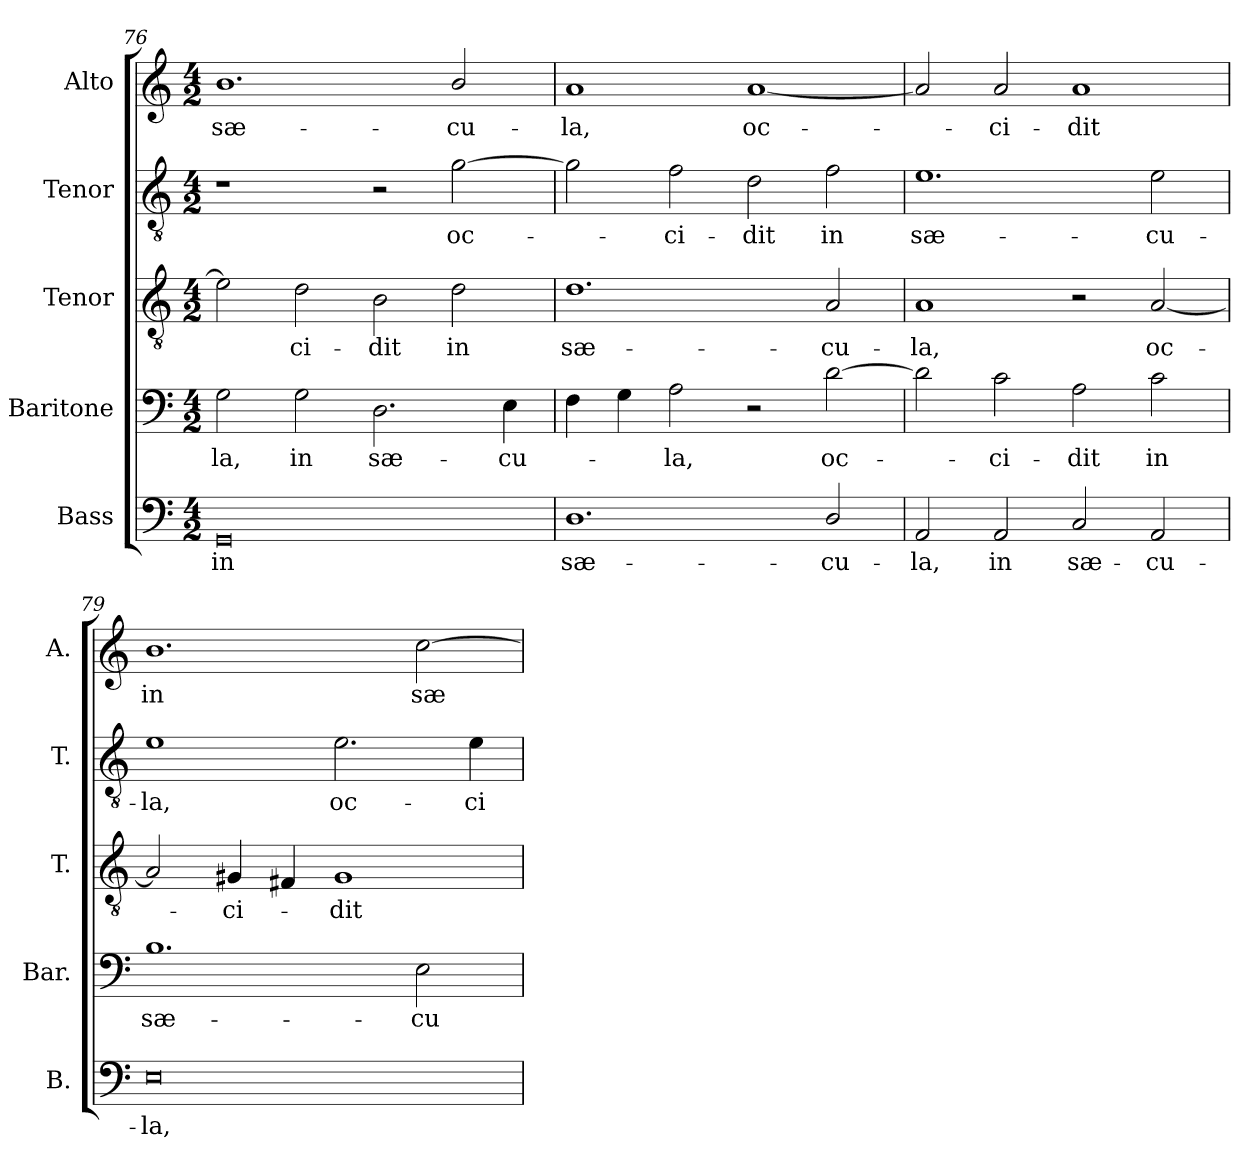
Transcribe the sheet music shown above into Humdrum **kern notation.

**kern	**text	**kern	**text	**kern	**text	**kern	**text	**kern	**text
*part5	*part5	*part4	*part4	*part3	*part3	*part2	*part2	*part1	*part1
*staff5	*staff5	*staff4	*staff4	*staff3	*staff3	*staff2	*staff2	*staff1	*staff1
*I"Bass	*	*I"Baritone	*	*I"Tenor	*	*I"Tenor	*	*I"Alto	*
*I'B.	*	*I'Bar.	*	*I'T.	*	*I'T.	*	*I'A.	*
*clefF4	*	*clefF4	*	*clefGv2	*	*clefGv2	*	*clefG2	*
*	*	*	*	*ITrd7c12	*	*ITrd7c12	*	*	*
*k[]	*	*k[]	*	*k[]	*	*k[]	*	*k[]	*
*C:	*	*C:	*	*C:	*	*C:	*	*C:	*
*M4/2	*	*M4/2	*	*M4/2	*	*M4/2	*	*M4/2	*
=76	=76	=76	=76	=76	=76	=76	=76	=76	=76
!	!LO:LY:b:color=#000000	!	!	!	!	!	!	!	!
!	!	!	!LO:LY:b:color=#000000	!	!	!	!	!	!
!	!	!	!	!	!	!	!	!	!LO:LY:b:color=#000000
0GGi	in	2Gi\	-la,	2Ei\]	.	1r	.	1.bi	sæ-
!	!	!	!LO:LY:b:color=#000000	!	!	!	!	!	!
!	!	!	!	!	!LO:LY:b:color=#000000	!	!	!	!
.	.	2Gi\	in	2Di\	-ci-	.	.	.	.
!	!	!	!LO:LY:b:color=#000000	!	!	!	!	!	!
!	!	!	!	!	!LO:LY:b:color=#000000	!	!	!	!
.	.	2.Di\	sæ-	2BBi\	-dit	2r	.	.	.
!	!	!	!	!	!LO:LY:b:color=#000000	!	!	!	!
!	!	!	!	!	!	!	!LO:LY:b:color=#000000	!	!
!	!	!	!	!	!	!	!	!	!LO:LY:b:color=#000000
.	.	.	.	2Di\	in	[2Gi\	oc-	2bi/	-cu-
!	!	!	!LO:LY:b:color=#000000	!	!	!	!	!	!
.	.	4Ei\	-cu-	.	.	.	.	.	.
=77	=77	=77	=77	=77	=77	=77	=77	=77	=77
!	!LO:LY:b:color=#000000	!	!	!	!	!	!	!	!
!	!	!	!	!	!LO:LY:b:color=#000000	!	!	!	!
!	!	!	!	!	!	!	!	!	!LO:LY:b:color=#000000
1.Di	sæ-	4Fi\	.	1.Di	sæ-	2Gi\]	.	1ai	-la,
.	.	4Gi\	.	.	.	.	.	.	.
!	!	!	!LO:LY:b:color=#000000	!	!	!	!	!	!
!	!	!	!	!	!	!	!LO:LY:b:color=#000000	!	!
.	.	2Ai\	-la,	.	.	2Fi\	-ci-	.	.
!	!	!	!	!	!	!	!LO:LY:b:color=#000000	!	!
!	!	!	!	!	!	!	!	!	!LO:LY:b:color=#000000
.	.	2r	.	.	.	2Di\	-dit	[1ai	oc-
!	!LO:LY:b:color=#000000	!	!	!	!	!	!	!	!
!	!	!	!LO:LY:b:color=#000000	!	!	!	!	!	!
!	!	!	!	!	!LO:LY:b:color=#000000	!	!	!	!
!	!	!	!	!	!	!	!LO:LY:b:color=#000000	!	!
2Di/	-cu-	[2di\	oc-	2AAi/	-cu-	2Fi\	in	.	.
!!LO:LB:g=z
=78	=78	=78	=78	=78	=78	=78	=78	=78	=78
!	!LO:LY:b:color=#000000	!	!	!	!	!	!	!	!
!	!	!	!	!	!LO:LY:b:color=#000000	!	!	!	!
!	!	!	!	!	!	!	!LO:LY:b:color=#000000	!	!
2AAi/	-la,	2di\]	.	1AAi	-la,	1.Ei	sæ-	2ai/]	.
!	!LO:LY:b:color=#000000	!	!	!	!	!	!	!	!
!	!	!	!LO:LY:b:color=#000000	!	!	!	!	!	!
!	!	!	!	!	!	!	!	!	!LO:LY:b:color=#000000
2AAi/	in	2ci\	-ci-	.	.	.	.	2ai/	-ci-
!	!LO:LY:b:color=#000000	!	!	!	!	!	!	!	!
!	!	!	!LO:LY:b:color=#000000	!	!	!	!	!	!
!	!	!	!	!	!	!	!	!	!LO:LY:b:color=#000000
2Ci/	sæ-	2Ai\	-dit	2r	.	.	.	1ai	-dit
!	!LO:LY:b:color=#000000	!	!	!	!	!	!	!	!
!	!	!	!LO:LY:b:color=#000000	!	!	!	!	!	!
!	!	!	!	!	!LO:LY:b:color=#000000	!	!	!	!
!	!	!	!	!	!	!	!LO:LY:b:color=#000000	!	!
2AAi/	-cu-	2ci\	in	[2AAi/	oc-	2Ei\	-cu-	.	.
=79	=79	=79	=79	=79	=79	=79	=79	=79	=79
!	!LO:LY:b:color=#000000	!	!	!	!	!	!	!	!
!	!	!	!LO:LY:b:color=#000000	!	!	!	!	!	!
!	!	!	!	!	!	!	!LO:LY:b:color=#000000	!	!
!	!	!	!	!	!	!	!	!	!LO:LY:b:color=#000000
0Ei	-la,	1.Bi	sæ-	2AAi/]	.	1Ei	-la,	1.bi	in
!	!	!	!	!	!LO:LY:b:color=#000000	!	!	!	!
.	.	.	.	4GG#Xi/	-ci-	.	.	.	.
.	.	.	.	4FF#Xi/	.	.	.	.	.
!	!	!	!	!	!LO:LY:b:color=#000000	!	!	!	!
!	!	!	!	!	!	!	!LO:LY:b:color=#000000	!	!
.	.	.	.	1GG#i	-dit	2.Ei\	oc-	.	.
!	!	!	!LO:LY:b:color=#000000	!	!	!	!	!	!
!	!	!	!	!	!	!	!	!	!LO:LY:b:color=#000000
.	.	2Ei\	-cu-	.	.	.	.	[2cci\	sæ-
!	!	!	!	!	!	!	!LO:LY:b:color=#000000	!	!
.	.	.	.	.	.	4Ei\	-ci-	.	.
=	=	=	=	=	=	=	=	=	=
*-	*-	*-	*-	*-	*-	*-	*-	*-	*-
